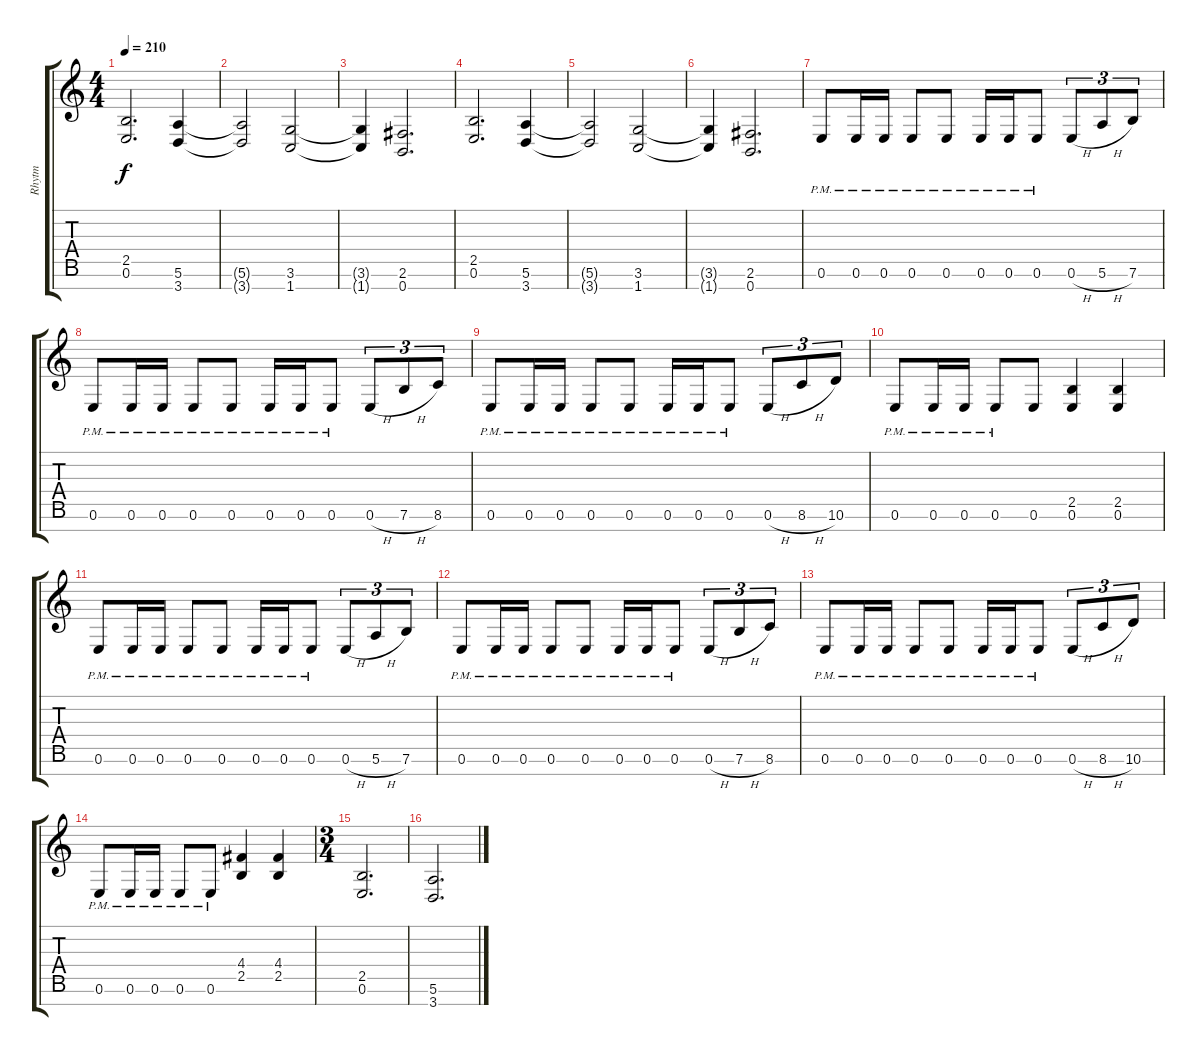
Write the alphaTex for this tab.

\track ("Rhytm" "Rhytm") {instrument distortionguitar}
\staff {score tabs}
\tuning (E4 B3 G3 D3 A2 E2 B1) {hide}
\ts (4 4)
\tempo 210
\clef g2
\ks c
(2.5 0.6).2{d dy f} (5.6 3.7).4 |
(5.6{t} 3.7{t}).2 (3.6 1.7).2 |
(3.6{t} 1.7{t}).4 (2.6 0.7).2{d} |
(2.5 0.6).2{d} (5.6 3.7).4 |
(5.6{t} 3.7{t}).2 (3.6 1.7).2 |
(3.6{t} 1.7{t}).4 (2.6 0.7).2{d} |
0.6{pm}.8 0.6{pm}.16 0.6{pm}.16 0.6{pm}.8 0.6{pm}.8 0.6{pm}.16 0.6{pm}.16 0.6{pm}.8 0.6{h}.8{tu (3 2)} 5.6{h}.8{tu (3 2)} 7.6.8{tu (3 2)} |
0.6{pm}.8 0.6{pm}.16 0.6{pm}.16 0.6{pm}.8 0.6{pm}.8 0.6{pm}.16 0.6{pm}.16 0.6{pm}.8 0.6{h}.8{tu (3 2)} 7.6{h}.8{tu (3 2)} 8.6.8{tu (3 2)} |
0.6{pm}.8 0.6{pm}.16 0.6{pm}.16 0.6{pm}.8 0.6{pm}.8 0.6{pm}.16 0.6{pm}.16 0.6{pm}.8 0.6{h}.8{tu (3 2)} 8.6{h}.8{tu (3 2)} 10.6.8{tu (3 2)} |
0.6{pm}.8 0.6{pm}.16 0.6{pm}.16 0.6{pm}.8 0.6.8 (2.5 0.6).4 (2.5 0.6).4 |
0.6{pm}.8 0.6{pm}.16 0.6{pm}.16 0.6{pm}.8 0.6{pm}.8 0.6{pm}.16 0.6{pm}.16 0.6{pm}.8 0.6{h}.8{tu (3 2)} 5.6{h}.8{tu (3 2)} 7.6.8{tu (3 2)} |
0.6{pm}.8 0.6{pm}.16 0.6{pm}.16 0.6{pm}.8 0.6{pm}.8 0.6{pm}.16 0.6{pm}.16 0.6{pm}.8 0.6{h}.8{tu (3 2)} 7.6{h}.8{tu (3 2)} 8.6.8{tu (3 2)} |
0.6{pm}.8 0.6{pm}.16 0.6{pm}.16 0.6{pm}.8 0.6{pm}.8 0.6{pm}.16 0.6{pm}.16 0.6{pm}.8 0.6{h}.8{tu (3 2)} 8.6{h}.8{tu (3 2)} 10.6.8{tu (3 2)} |
0.6{pm}.8 0.6{pm}.16 0.6{pm}.16 0.6{pm}.8 0.6{pm}.8 (4.4 2.5).4 (4.4 2.5).4 |
\ts (3 4)
(2.5 0.6).2{d} |
(5.6 3.7).2{d}
